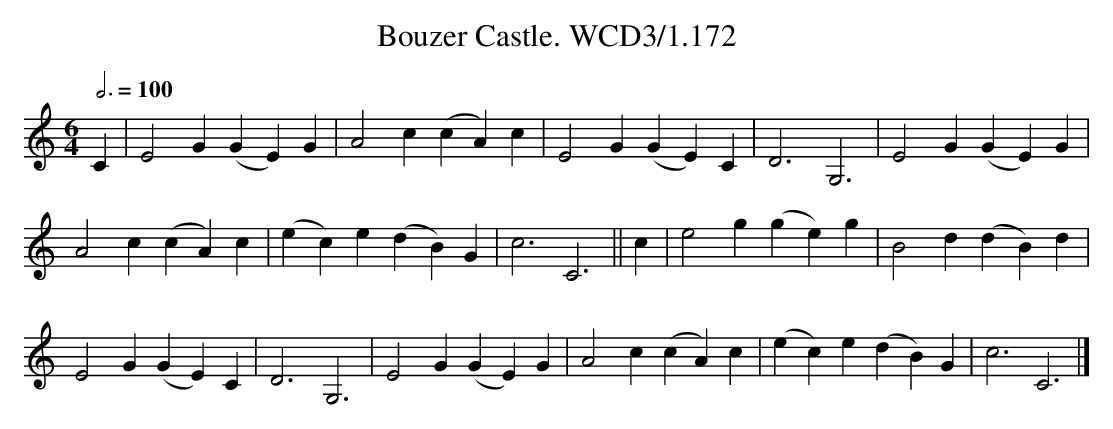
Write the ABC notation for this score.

X:1
T:Bouzer Castle. WCD3/1.172
M:6/4
L:1/4
Q:3/4=100
K:C
C|E2G (GE)G|A2c (cA)c|E2G (GE)C|D3G,3|E2G (GE)G|
A2c (cA)c|(ec)e (dB)G|c3C3||c|e2g (ge)g|B2d (dB)d|
E2G (GE)C|D3G,3|E2G (GE)G|\
A2c (cA)c|(ec)e (dB)G|c3C3|]
